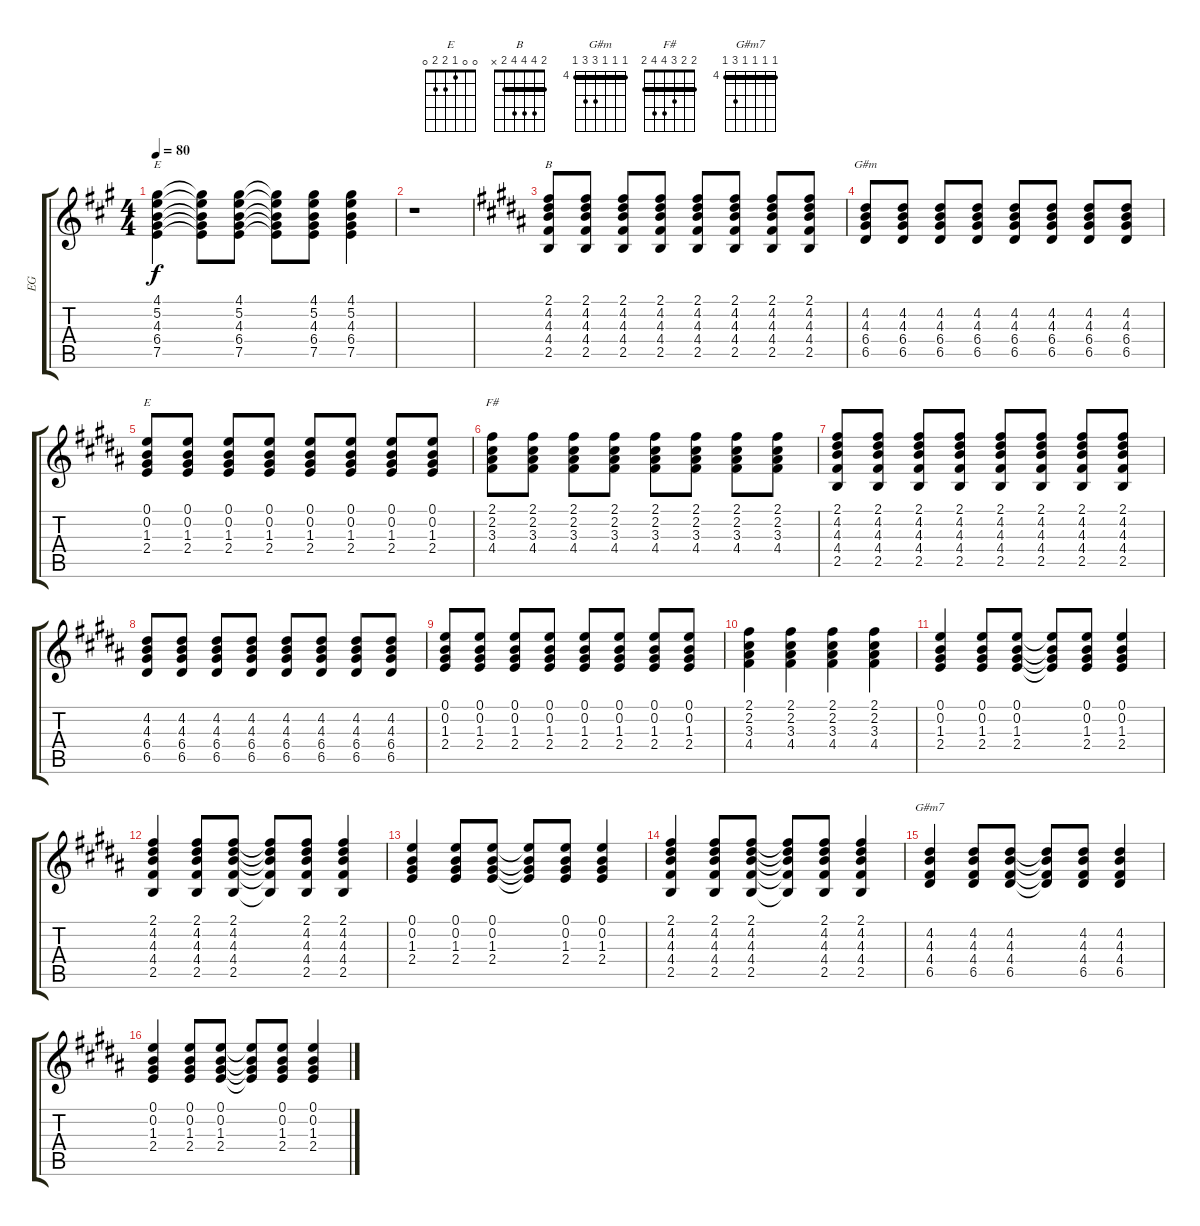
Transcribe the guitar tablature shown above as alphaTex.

\track ("EG" "EG") {instrument distortionguitar}
\staff {score tabs}
\tuning (E4 B3 G3 D3 A2 E2) {hide}
\chord ("E" 4 5 4 6 7 0) {firstfret 4 barre 4}
\chord ("B" 2 4 4 4 2 x) {barre 2}
\chord ("G#m" 4 4 4 6 6 4) {firstfret 4 barre 4}
\chord ("E" 0 0 1 2 2 0)
\chord ("F#" 2 2 3 4 4 2) {barre 2}
\chord ("G#m7" 4 4 4 4 6 4) {firstfret 4 barre 4}
\ts (4 4)
\tempo 80
\clef g2
\ks a
(4.1 5.2 4.3 6.4 7.5).4{ch "E" dy f} (4.1{t} 5.2{t} 4.3{t} 6.4{t} 7.5{t}).8 (4.1 5.2 4.3 6.4 7.5).8 (4.1{t} 5.2{t} 4.3{t} 6.4{t} 7.5{t}).8 (4.1 5.2 4.3 6.4 7.5).8 (4.1 5.2 4.3 6.4 7.5).4 |
r.1 |
\ks b
(2.1 4.2 4.3 4.4 2.5).8{ch "B"} (2.1 4.2 4.3 4.4 2.5).8 (2.1 4.2 4.3 4.4 2.5).8 (2.1 4.2 4.3 4.4 2.5).8 (2.1 4.2 4.3 4.4 2.5).8 (2.1 4.2 4.3 4.4 2.5).8 (2.1 4.2 4.3 4.4 2.5).8 (2.1 4.2 4.3 4.4 2.5).8 |
(4.2 4.3 6.4 6.5).8{ch "G#m"} (4.2 4.3 6.4 6.5).8 (4.2 4.3 6.4 6.5).8 (4.2 4.3 6.4 6.5).8 (4.2 4.3 6.4 6.5).8 (4.2 4.3 6.4 6.5).8 (4.2 4.3 6.4 6.5).8 (4.2 4.3 6.4 6.5).8 |
(0.1 0.2 1.3 2.4).8{ch "E"} (0.1 0.2 1.3 2.4).8 (0.1 0.2 1.3 2.4).8 (0.1 0.2 1.3 2.4).8 (0.1 0.2 1.3 2.4).8 (0.1 0.2 1.3 2.4).8 (0.1 0.2 1.3 2.4).8 (0.1 0.2 1.3 2.4).8 |
(2.1 2.2 3.3 4.4).8{ch "F#"} (2.1 2.2 3.3 4.4).8 (2.1 2.2 3.3 4.4).8 (2.1 2.2 3.3 4.4).8 (2.1 2.2 3.3 4.4).8 (2.1 2.2 3.3 4.4).8 (2.1 2.2 3.3 4.4).8 (2.1 2.2 3.3 4.4).8 |
(2.1 4.2 4.3 4.4 2.5).8 (2.1 4.2 4.3 4.4 2.5).8 (2.1 4.2 4.3 4.4 2.5).8 (2.1 4.2 4.3 4.4 2.5).8 (2.1 4.2 4.3 4.4 2.5).8 (2.1 4.2 4.3 4.4 2.5).8 (2.1 4.2 4.3 4.4 2.5).8 (2.1 4.2 4.3 4.4 2.5).8 |
(4.2 4.3 6.4 6.5).8 (4.2 4.3 6.4 6.5).8 (4.2 4.3 6.4 6.5).8 (4.2 4.3 6.4 6.5).8 (4.2 4.3 6.4 6.5).8 (4.2 4.3 6.4 6.5).8 (4.2 4.3 6.4 6.5).8 (4.2 4.3 6.4 6.5).8 |
(0.1 0.2 1.3 2.4).8 (0.1 0.2 1.3 2.4).8 (0.1 0.2 1.3 2.4).8 (0.1 0.2 1.3 2.4).8 (0.1 0.2 1.3 2.4).8 (0.1 0.2 1.3 2.4).8 (0.1 0.2 1.3 2.4).8 (0.1 0.2 1.3 2.4).8 |
(2.1 2.2 3.3 4.4).4 (2.1 2.2 3.3 4.4).4 (2.1 2.2 3.3 4.4).4 (2.1 2.2 3.3 4.4).4 |
(0.1 0.2 1.3 2.4).4 (0.1 0.2 1.3 2.4).8 (0.1 0.2 1.3 2.4).8 (0.1{t} 0.2{t} 1.3{t} 2.4{t}).8 (0.1 0.2 1.3 2.4).8 (0.1 0.2 1.3 2.4).4 |
(2.1 4.2 4.3 4.4 2.5).4 (2.1 4.2 4.3 4.4 2.5).8 (2.1 4.2 4.3 4.4 2.5).8 (2.1{t} 4.2{t} 4.3{t} 4.4{t} 2.5{t}).8 (2.1 4.2 4.3 4.4 2.5).8 (2.1 4.2 4.3 4.4 2.5).4 |
(0.1 0.2 1.3 2.4).4 (0.1 0.2 1.3 2.4).8 (0.1 0.2 1.3 2.4).8 (0.1{t} 0.2{t} 1.3{t} 2.4{t}).8 (0.1 0.2 1.3 2.4).8 (0.1 0.2 1.3 2.4).4 |
(2.1 4.2 4.3 4.4 2.5).4 (2.1 4.2 4.3 4.4 2.5).8 (2.1 4.2 4.3 4.4 2.5).8 (2.1{t} 4.2{t} 4.3{t} 4.4{t} 2.5{t}).8 (2.1 4.2 4.3 4.4 2.5).8 (2.1 4.2 4.3 4.4 2.5).4 |
(4.2 4.3 4.4 6.5).4{ch "G#m7"} (4.2 4.3 4.4 6.5).8 (4.2 4.3 4.4 6.5).8 (4.2{t} 4.3{t} 4.4{t} 6.5{t}).8 (4.2 4.3 4.4 6.5).8 (4.2 4.3 4.4 6.5).4 |
(0.1 0.2 1.3 2.4).4 (0.1 0.2 1.3 2.4).8 (0.1 0.2 1.3 2.4).8 (0.1{t} 0.2{t} 1.3{t} 2.4{t}).8 (0.1 0.2 1.3 2.4).8 (0.1 0.2 1.3 2.4).4
